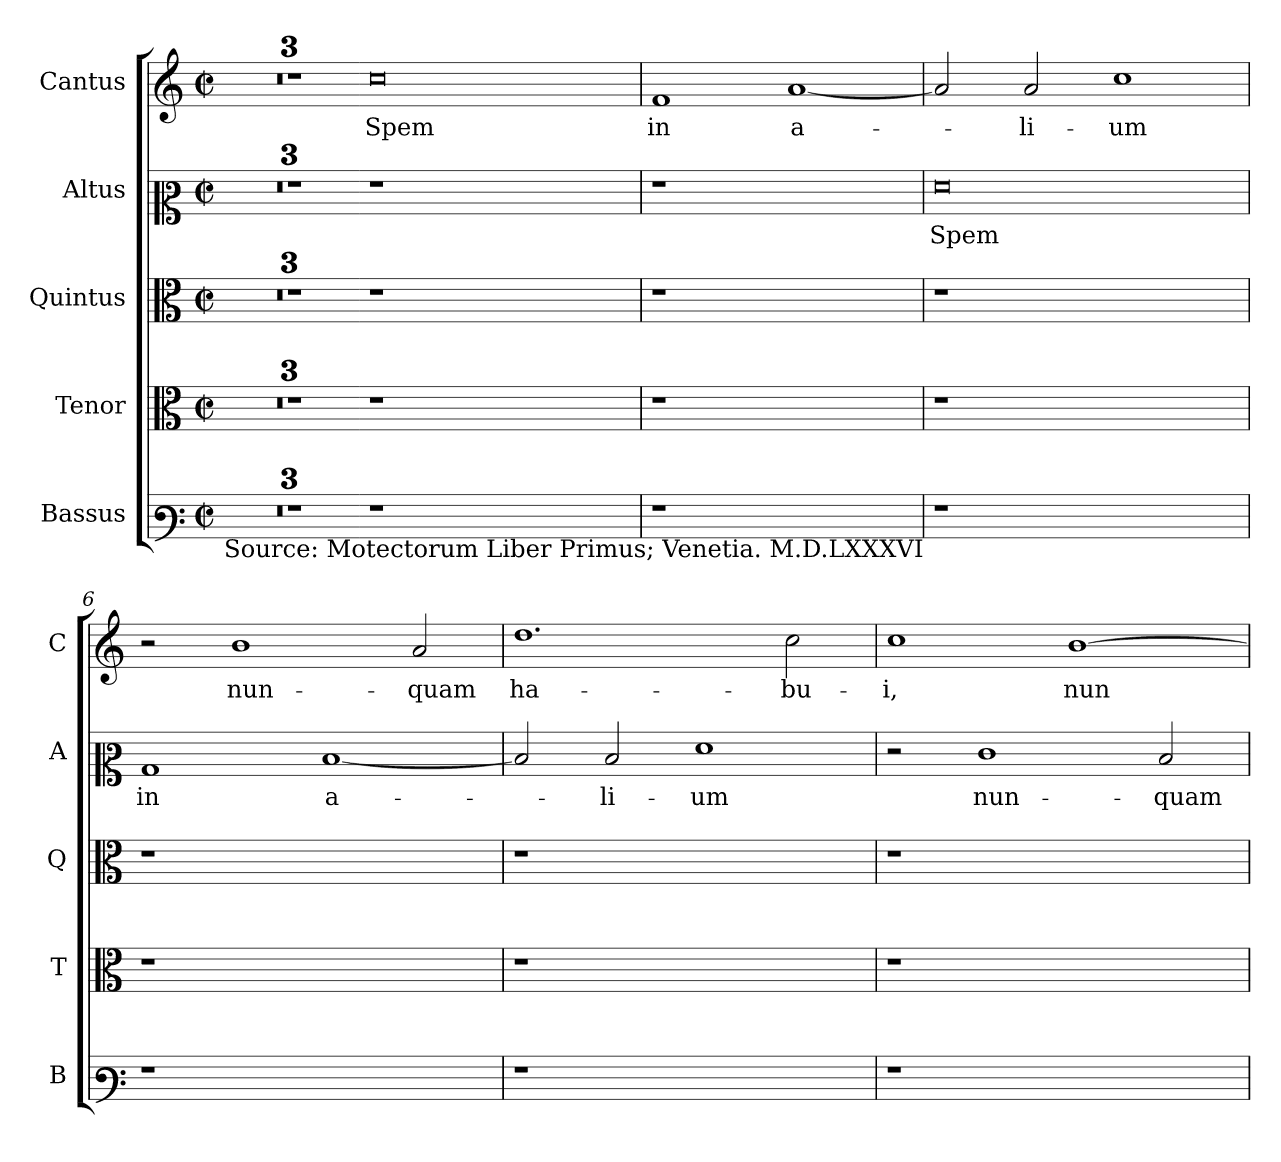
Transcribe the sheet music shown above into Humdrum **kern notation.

**kern	**kern	**kern	**kern	**text	**kern	**text
*part5	*part4	*part3	*part2	*part2	*part1	*part1
*staff5	*staff4	*staff3	*staff2	*staff2	*staff1	*staff1
*I"Bassus	*I"Tenor	*I"Quintus	*I"Altus	*	*I"Cantus	*
*I'B	*I'T	*I'Q	*I'A	*	*I'C	*
*clefF3	*clefC3	*clefC3	*clefC2	*	*clefG2	*
*k[]	*k[]	*k[]	*k[]	*	*k[]	*
*C:	*C:	*C:	*C:	*	*C:	*
*M2/2	*M2/2	*M2/2	*M2/2	*	*M2/2	*
*met(c|)	*met(c|)	*met(c|)	*met(c|)	*	*met(c|)	*
=1	=1	=1	=1	=1	=1	=1
!LO:TX:b:t=Source&colon; Motectorum Liber Primus; Venetia. M.D.LXXXVI	!	!	!	!	!	!
1ryy	1ryy	1ryy	1ryy	.	1ryy	.
=2||	=2||	=2||	=2||	=2||	=2||	=2||
*k[b-e-]	*k[b-e-]	*k[b-e-]	*k[b-e-]	*	*k[b-e-]	*
*B-:	*B-:	*B-:	*B-:	*	*B-:	*
1ryy	1ryy	1ryy	1ryy	.	1ryy	.
=3	=3	=3	=3	=3	=3	=3
*clefF4	*clefGv2	*clefGv2	*clefG2	*	*	*
1ryy	1ryy	1ryy	1ryy	.	1ryy	.
=3X1-	=3X1-	=3X1-	=3X1-	=3X1-	=3X1-	=3X1-
!	!	!	!	!	!	!LO:LY:b
1r	1r	1r	1r	.	0cc	Spem
1ryy	1ryy	1ryy	1ryy	.	.	.
=4	=4	=4	=4	=4	=4	=4
!	!	!	!	!	!	!LO:LY:b
1r	1r	1r	1r	.	1f	in
!	!	!	!	!	!	!LO:LY:b
1ryy	1ryy	1ryy	1ryy	.	[1a	a-
=5	=5	=5	=5	=5	=5	=5
!	!	!	!	!LO:LY:b	!	!
1r	1r	1r	0f	Spem	2a/]	.
!	!	!	!	!	!	!LO:LY:b
.	.	.	.	.	2a/	-li-
!	!	!	!	!	!	!LO:LY:b
1ryy	1ryy	1ryy	.	.	1cc	-um
=6	=6	=6	=6	=6	=6	=6
!	!	!	!	!LO:LY:b	!	!
1r	1r	1r	1B-	in	2r	.
!	!	!	!	!	!	!LO:LY:b
.	.	.	.	.	1b-	nun-
!	!	!	!	!LO:LY:b	!	!
1ryy	1ryy	1ryy	[1d	a-	.	.
!	!	!	!	!	!	!LO:LY:b
.	.	.	.	.	2a/	-quam
=7	=7	=7	=7	=7	=7	=7
!	!	!	!	!	!	!LO:LY:b
1r	1r	1r	2d/]	.	1.dd	ha-
!	!	!	!	!LO:LY:b	!	!
.	.	.	2d/	-li-	.	.
!	!	!	!	!LO:LY:b	!	!
1ryy	1ryy	1ryy	1f	-um	.	.
!	!	!	!	!	!	!LO:LY:b
.	.	.	.	.	2cc\	-bu-
!!LO:LB:g=z
=8	=8	=8	=8	=8	=8	=8
!	!	!	!	!	!	!LO:LY:b
1r	1r	1r	2r	.	1cc	-i,
!	!	!	!	!LO:LY:b	!	!
.	.	.	1e-	nun-	.	.
!	!	!	!	!	!	!LO:LY:b
1ryy	1ryy	1ryy	.	.	[1b-	nun-
!	!	!	!	!LO:LY:b	!	!
.	.	.	2d/	-quam	.	.
=	=	=	=	=	=	=
*-	*-	*-	*-	*-	*-	*-
